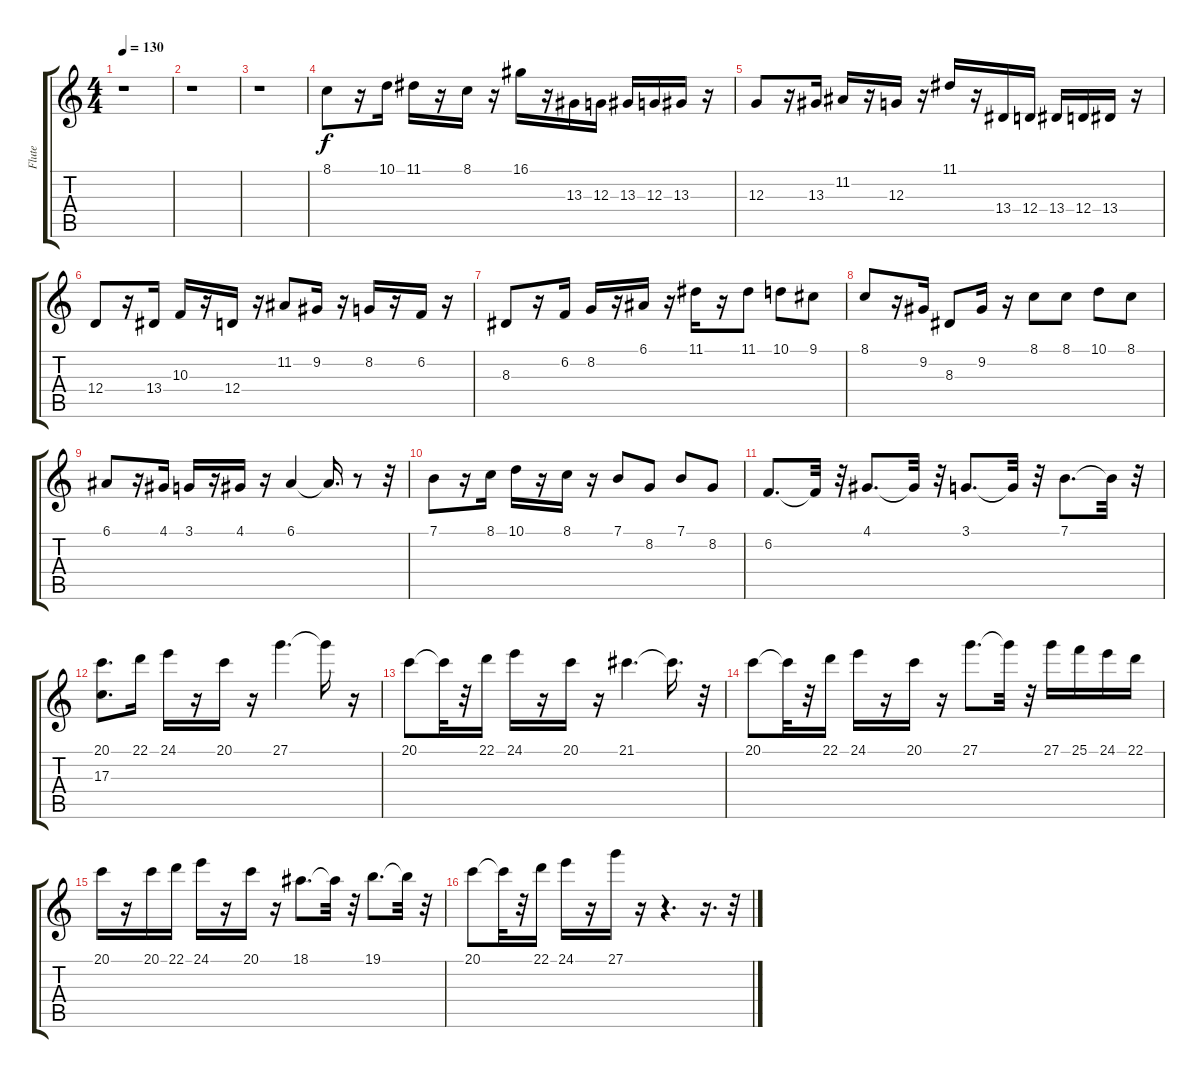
\track ("Flute" "Flute") {instrument flute}
\staff {score tabs}
\tuning (E4 B3 G3 D3 A2 E2) {hide}
\ts (4 4)
\tempo 130
\clef g2
\ks c
r.1{dy f} |
r.1 |
r.1 |
8.1.8 r.16 10.1.16 11.1.16 r.16 8.1.16 r.16 16.1.16 r.16 13.3.16 12.3.16 13.3.16 12.3.16 13.3.16 r.16 |
12.3.8 r.16 13.3.16 11.2.16 r.16 12.3.16 r.16 11.1.16 r.16 13.4.16 12.4.16 13.4.16 12.4.16 13.4.16 r.16 |
12.4.8 r.16 13.4.16 10.3.16 r.16 12.4.16 r.16 11.2.8 9.2.16 r.16 8.2.16 r.16 6.2.16 r.16 |
8.3.8 r.16 6.2.16 8.2.16 r.16 6.1.16 r.16 11.1.16 r.16 11.1.8 10.1.8 9.1.8 |
8.1.8 r.16 9.2.16 8.3.8 9.2.16 r.16 8.1.8 8.1.8 10.1.8 8.1.8 |
6.1.8 r.16 4.1.16 3.1.16 r.16 4.1.16 r.16 6.1.4 6.1{t}.16{d} r.8 r.32 |
7.1.8 r.16 8.1.16 10.1.16 r.16 8.1.16 r.16 7.1.8 8.2.8 7.1.8 8.2.8 |
6.2.8{d} 6.2{t}.32 r.32 4.1.8{d} 4.1{t}.32 r.32 3.1.8{d} 3.1{t}.32 r.32 7.1.8{d} 7.1{t}.32 r.32 |
(20.1 17.3).8{d} 22.1.16 24.1.16 r.16 20.1.16 r.16 27.1.4{d} 27.1{t}.16 r.16 |
20.1.8 20.1{t}.32 r.32 22.1.16 24.1.16 r.16 20.1.16 r.16 21.1.4{d} 21.1{t}.16{d} r.32 |
20.1.8 20.1{t}.32 r.32 22.1.16 24.1.16 r.16 20.1.16 r.16 27.1.8{d} 27.1{t}.32 r.32 27.1.16 25.1.16 24.1.16 22.1.16 |
20.1.16 r.16 20.1.16 22.1.16 24.1.16 r.16 20.1.16 r.16 18.1.8{d} 18.1{t}.32 r.32 19.1.8{d} 19.1{t}.32 r.32 |
20.1.8 20.1{t}.32 r.32 22.1.16 24.1.16 r.16 27.1.16 r.16 r.4{d} r.16{d} r.32
